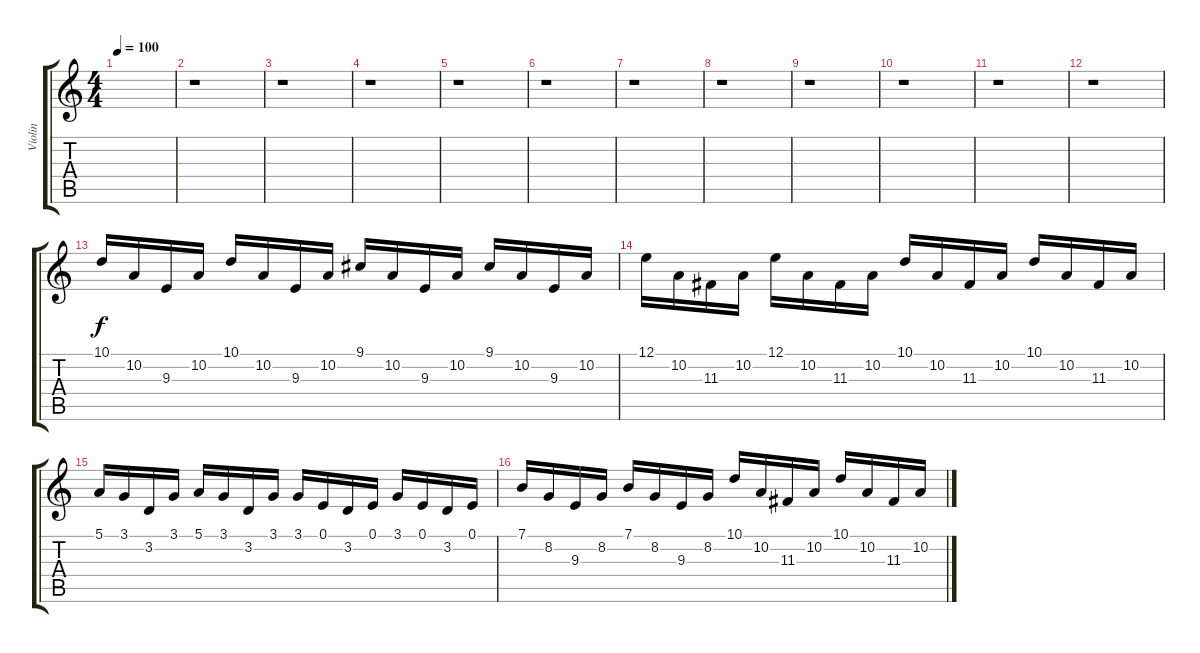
\track ("Violin" "Violin") {instrument violin}
\staff {score tabs}
\tuning (E4 B3 G3 D3 A2 E2) {hide}
\ts (4 4)
\tempo 100
\clef g2
\ks c
|
r.1 |
r.1 |
r.1 |
r.1 |
r.1 |
r.1 |
r.1 |
r.1 |
r.1 |
r.1 |
r.1 |
10.1.16 10.2.16 9.3.16 10.2.16 10.1.16 10.2.16 9.3.16 10.2.16 9.1.16 10.2.16 9.3.16 10.2.16 9.1.16 10.2.16 9.3.16 10.2.16 |
12.1.16 10.2.16 11.3.16 10.2.16 12.1.16 10.2.16 11.3.16 10.2.16 10.1.16 10.2.16 11.3.16 10.2.16 10.1.16 10.2.16 11.3.16 10.2.16 |
5.1.16 3.1.16 3.2.16 3.1.16 5.1.16 3.1.16 3.2.16 3.1.16 3.1.16 0.1.16 3.2.16 0.1.16 3.1.16 0.1.16 3.2.16 0.1.16 |
7.1.16 8.2.16 9.3.16 8.2.16 7.1.16 8.2.16 9.3.16 8.2.16 10.1.16 10.2.16 11.3.16 10.2.16 10.1.16 10.2.16 11.3.16 10.2.16
